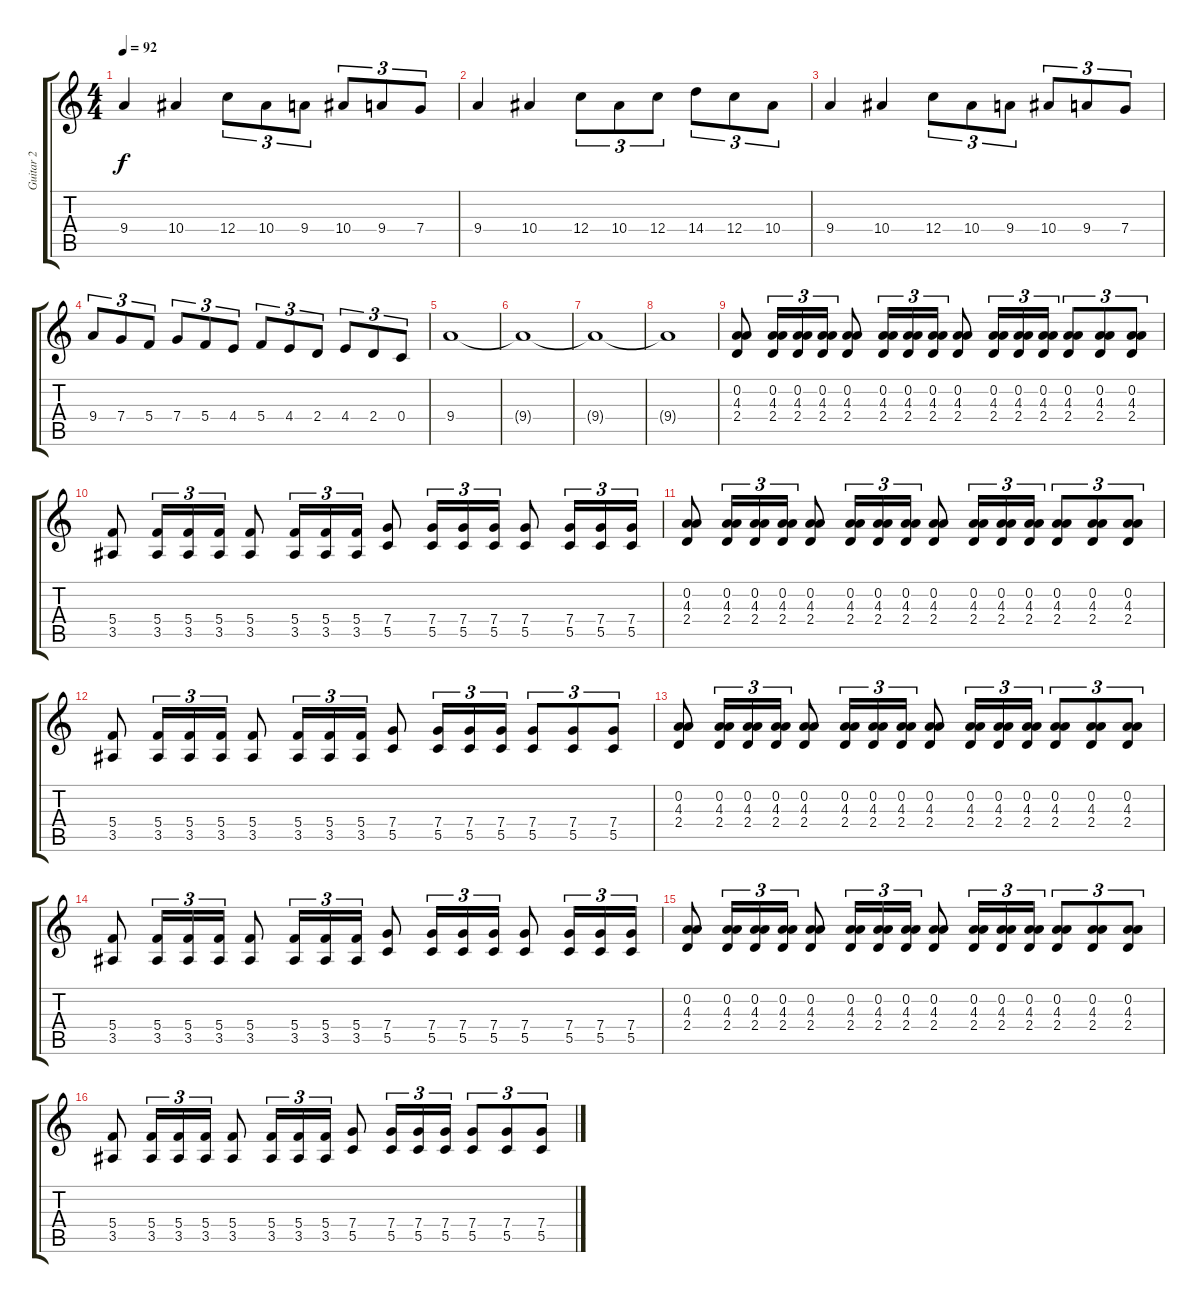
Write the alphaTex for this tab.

\track ("Guitar 2" "Guitar 2") {instrument distortionguitar}
\staff {score tabs}
\tuning (D4 A3 F3 C3 G2 D2) {hide}
\ts (4 4)
\tempo 92
\clef g2
\ks c
9.4.4{dy f instrument distortionguitar} 10.4.4 12.4.8{tu (3 2)} 10.4.8{tu (3 2)} 9.4.8{tu (3 2)} 10.4.8{tu (3 2)} 9.4.8{tu (3 2)} 7.4.8{tu (3 2)} |
9.4.4 10.4.4 12.4.8{tu (3 2)} 10.4.8{tu (3 2)} 12.4.8{tu (3 2)} 14.4.8{tu (3 2)} 12.4.8{tu (3 2)} 10.4.8{tu (3 2)} |
9.4.4 10.4.4 12.4.8{tu (3 2)} 10.4.8{tu (3 2)} 9.4.8{tu (3 2)} 10.4.8{tu (3 2)} 9.4.8{tu (3 2)} 7.4.8{tu (3 2)} |
9.4.8{tu (3 2)} 7.4.8{tu (3 2)} 5.4.8{tu (3 2)} 7.4.8{tu (3 2)} 5.4.8{tu (3 2)} 4.4.8{tu (3 2)} 5.4.8{tu (3 2)} 4.4.8{tu (3 2)} 2.4.8{tu (3 2)} 4.4.8{tu (3 2)} 2.4.8{tu (3 2)} 0.4.8{tu (3 2)} |
9.4.1 |
9.4{t}.1 |
9.4{t}.1 |
9.4{t}.1 |
(0.2 4.3 2.4).8{volume 8 instrument electricguitarjazz} (0.2 4.3 2.4).16{tu (3 2)} (0.2 4.3 2.4).16{tu (3 2)} (0.2 4.3 2.4).16{tu (3 2)} (0.2 4.3 2.4).8 (0.2 4.3 2.4).16{tu (3 2)} (0.2 4.3 2.4).16{tu (3 2)} (0.2 4.3 2.4).16{tu (3 2)} (0.2 4.3 2.4).8 (0.2 4.3 2.4).16{tu (3 2)} (0.2 4.3 2.4).16{tu (3 2)} (0.2 4.3 2.4).16{tu (3 2)} (0.2 4.3 2.4).8{tu (3 2)} (0.2 4.3 2.4).8{tu (3 2)} (0.2 4.3 2.4).8{tu (3 2)} |
(5.4 3.5).8 (5.4 3.5).16{tu (3 2)} (5.4 3.5).16{tu (3 2)} (5.4 3.5).16{tu (3 2)} (5.4 3.5).8 (5.4 3.5).16{tu (3 2)} (5.4 3.5).16{tu (3 2)} (5.4 3.5).16{tu (3 2)} (7.4 5.5).8 (7.4 5.5).16{tu (3 2)} (7.4 5.5).16{tu (3 2)} (7.4 5.5).16{tu (3 2)} (7.4 5.5).8 (7.4 5.5).16{tu (3 2)} (7.4 5.5).16{tu (3 2)} (7.4 5.5).16{tu (3 2)} |
(0.2 4.3 2.4).8 (0.2 4.3 2.4).16{tu (3 2)} (0.2 4.3 2.4).16{tu (3 2)} (0.2 4.3 2.4).16{tu (3 2)} (0.2 4.3 2.4).8 (0.2 4.3 2.4).16{tu (3 2)} (0.2 4.3 2.4).16{tu (3 2)} (0.2 4.3 2.4).16{tu (3 2)} (0.2 4.3 2.4).8 (0.2 4.3 2.4).16{tu (3 2)} (0.2 4.3 2.4).16{tu (3 2)} (0.2 4.3 2.4).16{tu (3 2)} (0.2 4.3 2.4).8{tu (3 2)} (0.2 4.3 2.4).8{tu (3 2)} (0.2 4.3 2.4).8{tu (3 2)} |
(5.4 3.5).8 (5.4 3.5).16{tu (3 2)} (5.4 3.5).16{tu (3 2)} (5.4 3.5).16{tu (3 2)} (5.4 3.5).8 (5.4 3.5).16{tu (3 2)} (5.4 3.5).16{tu (3 2)} (5.4 3.5).16{tu (3 2)} (7.4 5.5).8 (7.4 5.5).16{tu (3 2)} (7.4 5.5).16{tu (3 2)} (7.4 5.5).16{tu (3 2)} (7.4 5.5).8{tu (3 2)} (7.4 5.5).8{tu (3 2)} (7.4 5.5).8{tu (3 2)} |
(0.2 4.3 2.4).8 (0.2 4.3 2.4).16{tu (3 2)} (0.2 4.3 2.4).16{tu (3 2)} (0.2 4.3 2.4).16{tu (3 2)} (0.2 4.3 2.4).8 (0.2 4.3 2.4).16{tu (3 2)} (0.2 4.3 2.4).16{tu (3 2)} (0.2 4.3 2.4).16{tu (3 2)} (0.2 4.3 2.4).8 (0.2 4.3 2.4).16{tu (3 2)} (0.2 4.3 2.4).16{tu (3 2)} (0.2 4.3 2.4).16{tu (3 2)} (0.2 4.3 2.4).8{tu (3 2)} (0.2 4.3 2.4).8{tu (3 2)} (0.2 4.3 2.4).8{tu (3 2)} |
(5.4 3.5).8 (5.4 3.5).16{tu (3 2)} (5.4 3.5).16{tu (3 2)} (5.4 3.5).16{tu (3 2)} (5.4 3.5).8 (5.4 3.5).16{tu (3 2)} (5.4 3.5).16{tu (3 2)} (5.4 3.5).16{tu (3 2)} (7.4 5.5).8 (7.4 5.5).16{tu (3 2)} (7.4 5.5).16{tu (3 2)} (7.4 5.5).16{tu (3 2)} (7.4 5.5).8 (7.4 5.5).16{tu (3 2)} (7.4 5.5).16{tu (3 2)} (7.4 5.5).16{tu (3 2)} |
(0.2 4.3 2.4).8 (0.2 4.3 2.4).16{tu (3 2)} (0.2 4.3 2.4).16{tu (3 2)} (0.2 4.3 2.4).16{tu (3 2)} (0.2 4.3 2.4).8 (0.2 4.3 2.4).16{tu (3 2)} (0.2 4.3 2.4).16{tu (3 2)} (0.2 4.3 2.4).16{tu (3 2)} (0.2 4.3 2.4).8 (0.2 4.3 2.4).16{tu (3 2)} (0.2 4.3 2.4).16{tu (3 2)} (0.2 4.3 2.4).16{tu (3 2)} (0.2 4.3 2.4).8{tu (3 2)} (0.2 4.3 2.4).8{tu (3 2)} (0.2 4.3 2.4).8{tu (3 2)} |
(5.4 3.5).8 (5.4 3.5).16{tu (3 2)} (5.4 3.5).16{tu (3 2)} (5.4 3.5).16{tu (3 2)} (5.4 3.5).8 (5.4 3.5).16{tu (3 2)} (5.4 3.5).16{tu (3 2)} (5.4 3.5).16{tu (3 2)} (7.4 5.5).8 (7.4 5.5).16{tu (3 2)} (7.4 5.5).16{tu (3 2)} (7.4 5.5).16{tu (3 2)} (7.4 5.5).8{tu (3 2)} (7.4 5.5).8{tu (3 2)} (7.4 5.5).8{tu (3 2)}
